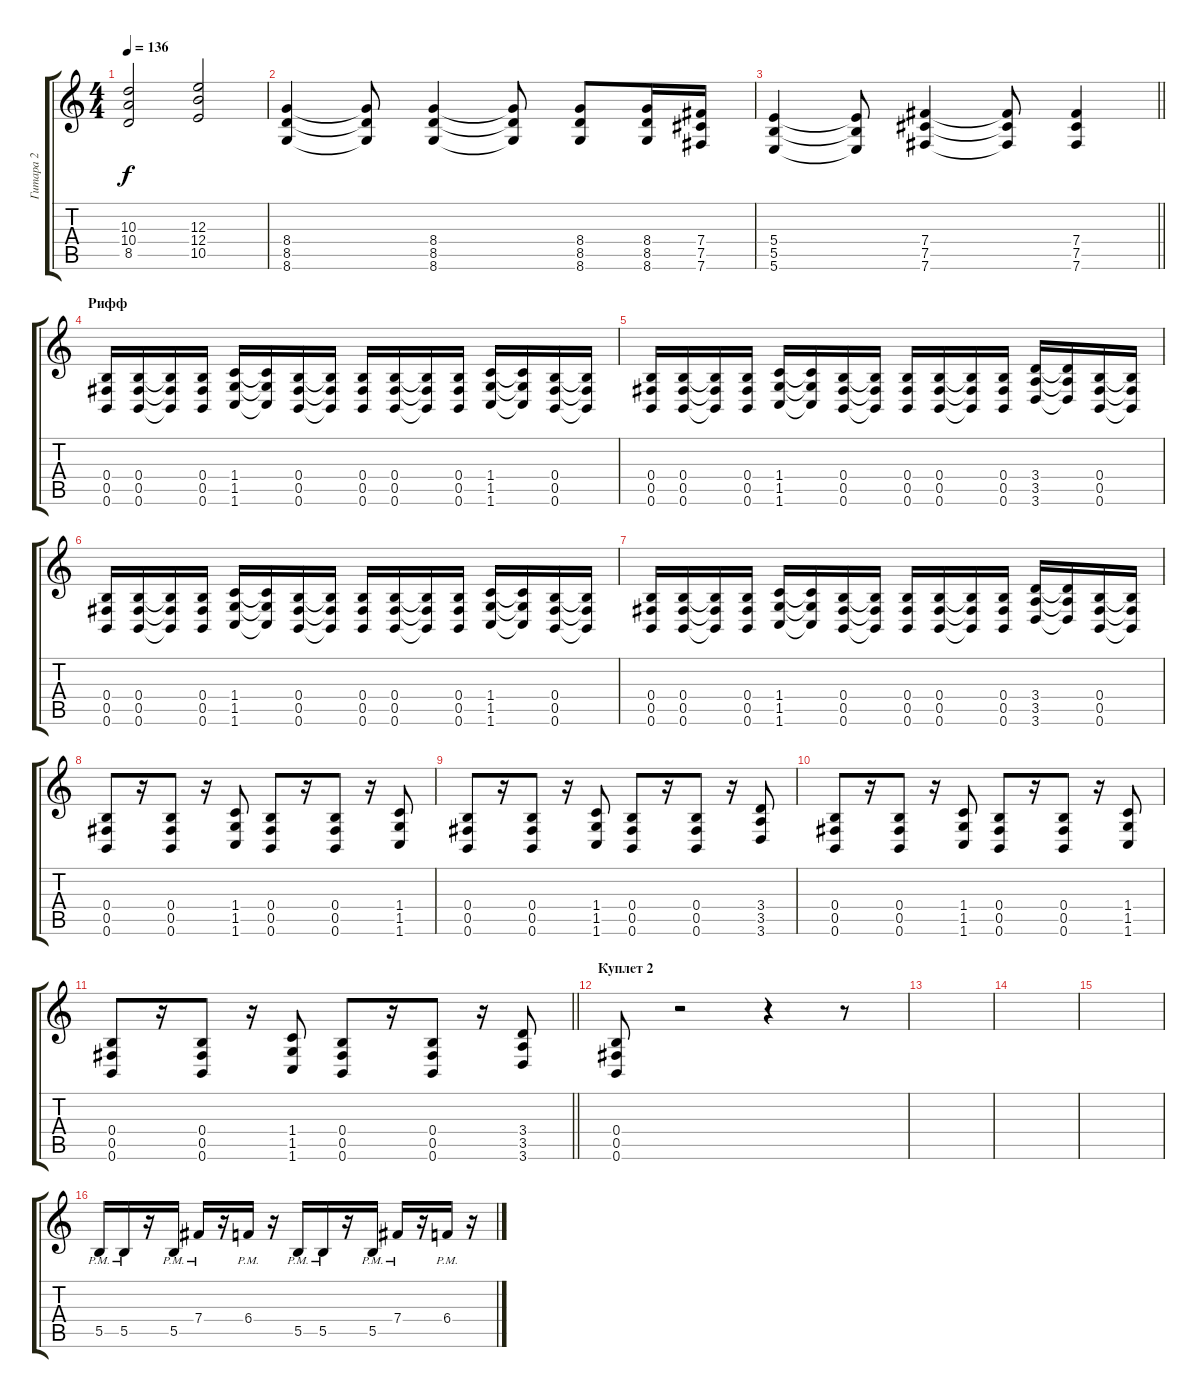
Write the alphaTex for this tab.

\track ("Гитара 2" "Гитара 2") {instrument distortionguitar}
\staff {score tabs}
\tuning (Db4 Ab3 E3 B2 Gb2 B1) {hide}
\ts (4 4)
\tempo 136
\clef g2
\ks c
(10.3 10.4 8.5).2{dy f} (12.3 12.4 10.5).2 |
(8.4 8.5 8.6).4 (8.4{t} 8.5{t} 8.6{t}).8 (8.4 8.5 8.6).4 (8.4{t} 8.5{t} 8.6{t}).8 (8.4 8.5 8.6).8 (8.4 8.5 8.6).16 (7.4 7.5 7.6).16 |
\barLineRight lightlight
(5.4 5.5 5.6).4 (5.4{t} 5.5{t} 5.6{t}).8 (7.4 7.5 7.6).4 (7.4{t} 7.5{t} 7.6{t}).8 (7.4 7.5 7.6).4 |
\section ("" "Рифф")
(0.4 0.5 0.6).16 (0.4 0.5 0.6).16 (0.4{t} 0.5{t} 0.6{t}).16 (0.4 0.5 0.6).16 (1.4 1.5 1.6).16 (1.4{t} 1.5{t} 1.6{t}).16 (0.4 0.5 0.6).16 (0.4{t} 0.5{t} 0.6{t}).16 (0.4 0.5 0.6).16 (0.4 0.5 0.6).16 (0.4{t} 0.5{t} 0.6{t}).16 (0.4 0.5 0.6).16 (1.4 1.5 1.6).16 (1.4{t} 1.5{t} 1.6{t}).16 (0.4 0.5 0.6).16 (0.4{t} 0.5{t} 0.6{t}).16 |
(0.4 0.5 0.6).16 (0.4 0.5 0.6).16 (0.4{t} 0.5{t} 0.6{t}).16 (0.4 0.5 0.6).16 (1.4 1.5 1.6).16 (1.4{t} 1.5{t} 1.6{t}).16 (0.4 0.5 0.6).16 (0.4{t} 0.5{t} 0.6{t}).16 (0.4 0.5 0.6).16 (0.4 0.5 0.6).16 (0.4{t} 0.5{t} 0.6{t}).16 (0.4 0.5 0.6).16 (3.4 3.5 3.6).16 (3.4{t} 3.5{t} 3.6{t}).16 (0.4 0.5 0.6).16 (0.4{t} 0.5{t} 0.6{t}).16 |
(0.4 0.5 0.6).16 (0.4 0.5 0.6).16 (0.4{t} 0.5{t} 0.6{t}).16 (0.4 0.5 0.6).16 (1.4 1.5 1.6).16 (1.4{t} 1.5{t} 1.6{t}).16 (0.4 0.5 0.6).16 (0.4{t} 0.5{t} 0.6{t}).16 (0.4 0.5 0.6).16 (0.4 0.5 0.6).16 (0.4{t} 0.5{t} 0.6{t}).16 (0.4 0.5 0.6).16 (1.4 1.5 1.6).16 (1.4{t} 1.5{t} 1.6{t}).16 (0.4 0.5 0.6).16 (0.4{t} 0.5{t} 0.6{t}).16 |
(0.4 0.5 0.6).16 (0.4 0.5 0.6).16 (0.4{t} 0.5{t} 0.6{t}).16 (0.4 0.5 0.6).16 (1.4 1.5 1.6).16 (1.4{t} 1.5{t} 1.6{t}).16 (0.4 0.5 0.6).16 (0.4{t} 0.5{t} 0.6{t}).16 (0.4 0.5 0.6).16 (0.4 0.5 0.6).16 (0.4{t} 0.5{t} 0.6{t}).16 (0.4 0.5 0.6).16 (3.4 3.5 3.6).16 (3.4{t} 3.5{t} 3.6{t}).16 (0.4 0.5 0.6).16 (0.4{t} 0.5{t} 0.6{t}).16 |
(0.4 0.5 0.6).8 r.16 (0.4 0.5 0.6).8 r.16 (1.4 1.5 1.6).8 (0.4 0.5 0.6).8 r.16 (0.4 0.5 0.6).8 r.16 (1.4 1.5 1.6).8 |
(0.4 0.5 0.6).8 r.16 (0.4 0.5 0.6).8 r.16 (1.4 1.5 1.6).8 (0.4 0.5 0.6).8 r.16 (0.4 0.5 0.6).8 r.16 (3.4 3.5 3.6).8 |
(0.4 0.5 0.6).8 r.16 (0.4 0.5 0.6).8 r.16 (1.4 1.5 1.6).8 (0.4 0.5 0.6).8 r.16 (0.4 0.5 0.6).8 r.16 (1.4 1.5 1.6).8 |
\barLineRight lightlight
(0.4 0.5 0.6).8 r.16 (0.4 0.5 0.6).8 r.16 (1.4 1.5 1.6).8 (0.4 0.5 0.6).8 r.16 (0.4 0.5 0.6).8 r.16 (3.4 3.5 3.6).8 |
\section ("" "Куплет 2")
(0.4 0.5 0.6).8 r.2 r.4 r.8 |
|
|
|
5.5{pm}.16 5.5{pm}.16 r.16 5.5{pm}.16 7.4{pm}.16 r.16 6.4{pm}.16 r.16 5.5{pm}.16 5.5{pm}.16 r.16 5.5{pm}.16 7.4{pm}.16 r.16 6.4{pm}.16 r.16
